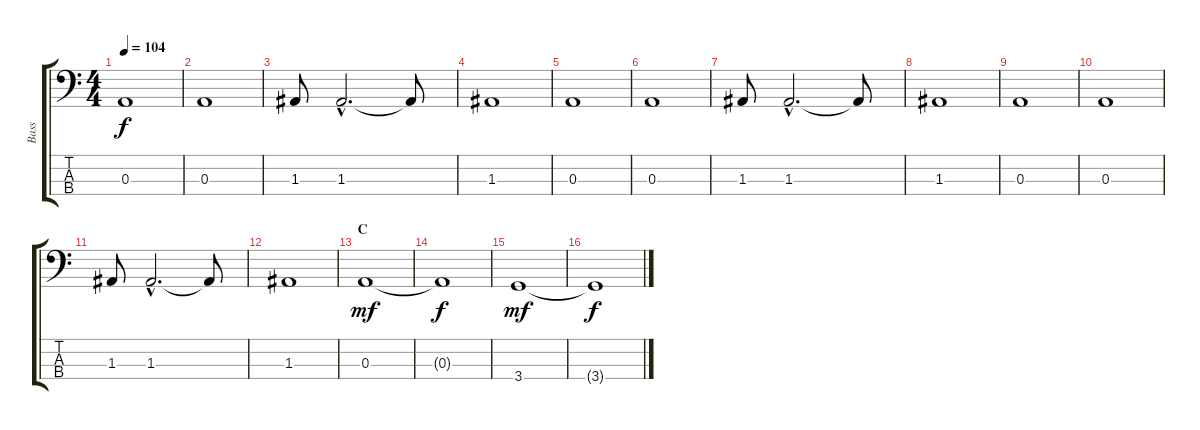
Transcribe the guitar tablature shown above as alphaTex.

\track ("Bass" "Bass") {instrument electricbasspick}
\staff {score tabs}
\tuning (G2 D2 A1 E1) {hide}
\ts (4 4)
\tempo 104
\clef f4
\ks c
0.3.1{dy f} |
0.3.1 |
1.3.8 1.3{hac}.2{d} 1.3{t}.8 |
1.3.1 |
0.3.1 |
0.3.1 |
1.3.8 1.3{hac}.2{d} 1.3{t}.8 |
1.3.1 |
0.3.1 |
0.3.1 |
1.3.8 1.3{hac}.2{d} 1.3{t}.8 |
1.3.1 |
\section ("" "C")
0.3.1{dy mf} |
0.3{t}.1{dy f} |
3.4.1{dy mf} |
3.4{t}.1{dy f}
